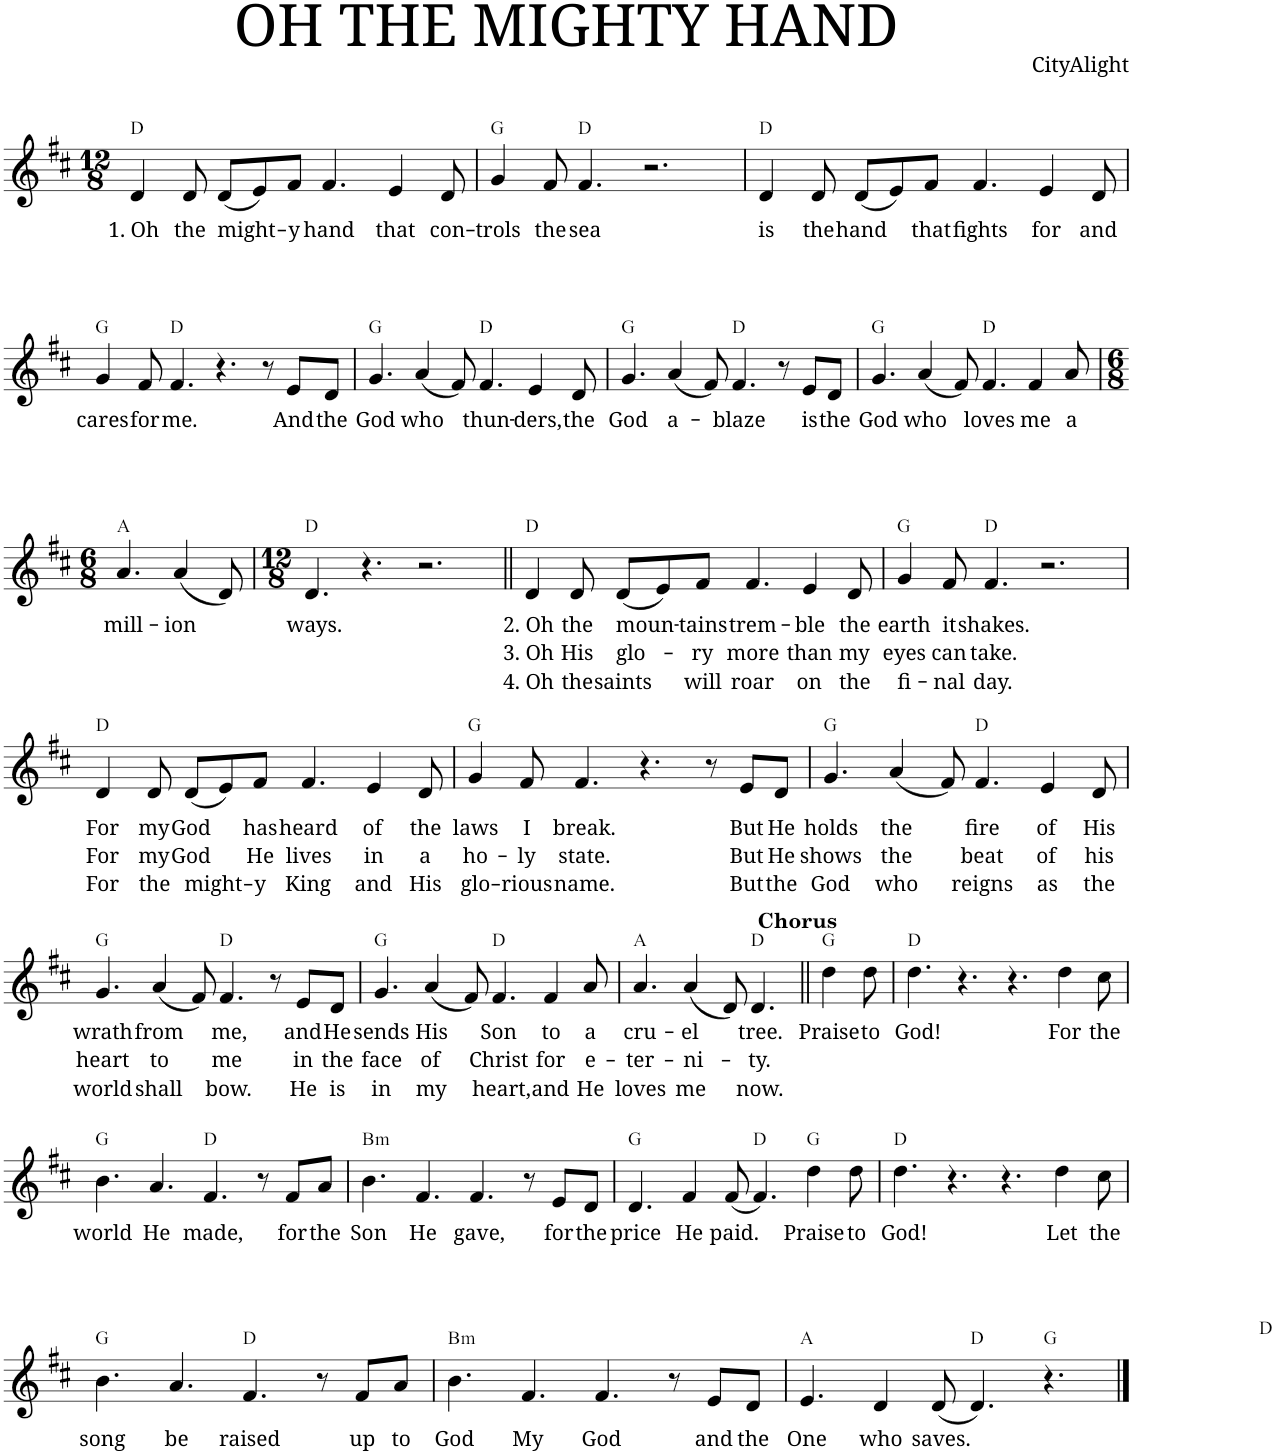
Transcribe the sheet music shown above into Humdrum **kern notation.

**kern	**text	**text	**text	**harte
*part1	*part1	*part1	*part1	*part1
*staff1	*staff1	*staff1	*staff1	*
*I"Piano	*	*	*	*
*I'Pno.	*	*	*	*
*clefG2	*	*	*	*
*k[f#c#]	*	*	*	*
*M12/8	*	*	*	*
=1	=1	=1	=1	=1
!	!LO:LY:b	!	!	!
4d/	1. Oh	.	.	D:maj
!	!LO:LY:b	!	!	!
8d/	the	.	.	.
!	!LO:LY:b	!	!	!
(8d/L	might-	.	.	.
8e/)	.	.	.	.
!	!LO:LY:b	!	!	!
8f#/J	-y	.	.	.
!	!LO:LY:b	!	!	!
4.f#/	hand	.	.	.
!	!LO:LY:b	!	!	!
4e/	that	.	.	.
!	!LO:LY:b	!	!	!
8d/	con-	.	.	.
=2	=2	=2	=2	=2
!	!LO:LY:b	!	!	!
4g/	-trols	.	.	G:maj
!	!LO:LY:b	!	!	!
8f#/	the	.	.	.
!	!LO:LY:b	!	!	!
4.f#/	sea	.	.	D:maj
2.r	.	.	.	.
=3	=3	=3	=3	=3
!	!LO:LY:b	!	!	!
4d/	is	.	.	D:maj
!	!LO:LY:b	!	!	!
8d/	the	.	.	.
!	!LO:LY:b	!	!	!
(8d/L	hand	.	.	.
8e/)	.	.	.	.
!	!LO:LY:b	!	!	!
8f#/J	that	.	.	.
!	!LO:LY:b	!	!	!
4.f#/	fights	.	.	.
!	!LO:LY:b	!	!	!
4e/	for	.	.	.
!	!LO:LY:b	!	!	!
8d/	and	.	.	.
!!LO:LB:g=z
=4	=4	=4	=4	=4
!	!LO:LY:b	!	!	!
4g/	cares	.	.	G:maj
!	!LO:LY:b	!	!	!
8f#/	for	.	.	.
!	!LO:LY:b	!	!	!
4.f#/	me.	.	.	D:maj
4.r	.	.	.	.
8r	.	.	.	.
!	!LO:LY:b	!	!	!
8e/L	And	.	.	.
!	!LO:LY:b	!	!	!
8d/J	the	.	.	.
=5	=5	=5	=5	=5
!	!LO:LY:b	!	!	!
4.g/	God	.	.	G:maj
!	!LO:LY:b	!	!	!
(4a/	who	.	.	.
8f#/)	.	.	.	.
!	!LO:LY:b	!	!	!
4.f#/	thun-	.	.	D:maj
!	!LO:LY:b	!	!	!
4e/	-ders,	.	.	.
!	!LO:LY:b	!	!	!
8d/	the	.	.	.
=6	=6	=6	=6	=6
!	!LO:LY:b	!	!	!
4.g/	God	.	.	G:maj
!	!LO:LY:b	!	!	!
(4a/	a-	.	.	.
8f#/)	.	.	.	.
!	!LO:LY:b	!	!	!
4.f#/	-blaze	.	.	D:maj
8r	.	.	.	.
!	!LO:LY:b	!	!	!
8e/L	is	.	.	.
!	!LO:LY:b	!	!	!
8d/J	the	.	.	.
=7	=7	=7	=7	=7
!	!LO:LY:b	!	!	!
4.g/	God	.	.	G:maj
!	!LO:LY:b	!	!	!
(4a/	who	.	.	.
8f#/)	.	.	.	.
!	!LO:LY:b	!	!	!
4.f#/	loves	.	.	D:maj
!	!LO:LY:b	!	!	!
4f#/	me	.	.	.
!	!LO:LY:b	!	!	!
8a/	a	.	.	.
!!LO:LB:g=z
=8	=8	=8	=8	=8
*M6/8	*	*	*	*
!	!LO:LY:b	!	!	!
4.a/	mill-	.	.	A:maj
!	!LO:LY:b	!	!	!
(4a/	-ion	.	.	.
8d/)	.	.	.	.
=9	=9	=9	=9	=9
*M12/8	*	*	*	*
!	!LO:LY:b	!	!	!
4.d/	ways.	.	.	D:maj
4.r	.	.	.	.
2.r	.	.	.	.
=10||	=10||	=10||	=10||	=10||
!	!LO:LY:b	!LO:LY:b	!LO:LY:b	!
4d/	2. Oh	3. Oh	4. Oh	D:maj
!	!LO:LY:b	!LO:LY:b	!LO:LY:b	!
8d/	the	His	the	.
!	!LO:LY:b	!LO:LY:b	!LO:LY:b	!
(8d/L	moun-	glo-	saints	.
8e/)	.	.	.	.
!	!LO:LY:b	!LO:LY:b	!LO:LY:b	!
8f#/J	-tains	-ry	will	.
!	!LO:LY:b	!LO:LY:b	!LO:LY:b	!
4.f#/	trem-	more	roar	.
!	!LO:LY:b	!LO:LY:b	!LO:LY:b	!
4e/	-ble	than	on	.
!	!LO:LY:b	!LO:LY:b	!LO:LY:b	!
8d/	the	my	the	.
=11	=11	=11	=11	=11
!	!LO:LY:b	!LO:LY:b	!LO:LY:b	!
4g/	earth	eyes	fi-	G:maj
!	!LO:LY:b	!LO:LY:b	!LO:LY:b	!
8f#/	it	can	-nal	.
!	!LO:LY:b	!LO:LY:b	!LO:LY:b	!
4.f#/	shakes.	take.	day.	D:maj
2.r	.	.	.	.
!!LO:LB:g=z
=12	=12	=12	=12	=12
!	!LO:LY:b	!LO:LY:b	!LO:LY:b	!
4d/	For	For	For	D:maj
!	!LO:LY:b	!LO:LY:b	!LO:LY:b	!
8d/	my	my	the	.
!	!LO:LY:b	!LO:LY:b	!LO:LY:b	!
(8d/L	God	God	might-	.
8e/)	.	.	.	.
!	!LO:LY:b	!LO:LY:b	!LO:LY:b	!
8f#/J	has	He	-y	.
!	!LO:LY:b	!LO:LY:b	!LO:LY:b	!
4.f#/	heard	lives	King	.
!	!LO:LY:b	!LO:LY:b	!LO:LY:b	!
4e/	of	in	and	.
!	!LO:LY:b	!LO:LY:b	!LO:LY:b	!
8d/	the	a	His	.
=13	=13	=13	=13	=13
!	!LO:LY:b	!LO:LY:b	!LO:LY:b	!
4g/	laws	ho-	glo-	G:maj
!	!LO:LY:b	!LO:LY:b	!LO:LY:b	!
8f#/	I	-ly	-rious	.
!	!LO:LY:b	!LO:LY:b	!LO:LY:b	!
4.f#/	break.	state.	name.	.
4.r	.	.	.	.
8r	.	.	.	.
!	!LO:LY:b	!LO:LY:b	!LO:LY:b	!
8e/L	But	But	But	.
!	!LO:LY:b	!LO:LY:b	!LO:LY:b	!
8d/J	He	He	the	.
=14	=14	=14	=14	=14
!	!LO:LY:b	!LO:LY:b	!LO:LY:b	!
4.g/	holds	shows	God	G:maj
!	!LO:LY:b	!LO:LY:b	!LO:LY:b	!
(4a/	the	the	who	.
8f#/)	.	.	.	.
!	!LO:LY:b	!LO:LY:b	!LO:LY:b	!
4.f#/	fire	beat	reigns	D:maj
!	!LO:LY:b	!LO:LY:b	!LO:LY:b	!
4e/	of	of	as	.
!	!LO:LY:b	!LO:LY:b	!LO:LY:b	!
8d/	His	his	the	.
!!LO:LB:g=z
=15	=15	=15	=15	=15
!	!LO:LY:b	!LO:LY:b	!LO:LY:b	!
4.g/	wrath	heart	world	G:maj
!	!LO:LY:b	!LO:LY:b	!LO:LY:b	!
(4a/	from	to	shall	.
8f#/)	.	.	.	.
!	!LO:LY:b	!LO:LY:b	!LO:LY:b	!
4.f#/	me,	me	bow.	D:maj
8r	.	.	.	.
!	!LO:LY:b	!LO:LY:b	!LO:LY:b	!
8e/L	and	in	He	.
!	!LO:LY:b	!LO:LY:b	!LO:LY:b	!
8d/J	He	the	is	.
=16	=16	=16	=16	=16
!	!LO:LY:b	!LO:LY:b	!LO:LY:b	!
4.g/	sends	face	in	G:maj
!	!LO:LY:b	!LO:LY:b	!LO:LY:b	!
(4a/	His	of	my	.
8f#/)	.	.	.	.
!	!LO:LY:b	!LO:LY:b	!LO:LY:b	!
4.f#/	Son	Christ	heart,	D:maj
!	!LO:LY:b	!LO:LY:b	!LO:LY:b	!
4f#/	to	for	and	.
!	!LO:LY:b	!LO:LY:b	!LO:LY:b	!
8a/	a	e-	He	.
=17	=17	=17	=17	=17
!	!LO:LY:b	!LO:LY:b	!LO:LY:b	!
4.a/	cru-	-ter-	loves	A:maj
!	!LO:LY:b	!LO:LY:b	!LO:LY:b	!
(4a/	-el	-ni-	me	.
8d/)	.	.	.	.
!	!LO:LY:b	!LO:LY:b	!LO:LY:b	!
4.d/	tree.	-ty.	now.	D:maj
!LO:TX:a:B:t=Chorus	!	!	!	!
!	!LO:LY:b	!	!	!
4dd\	Praise	.	.	G:maj
!	!LO:LY:b	!	!	!
8dd\	to	.	.	.
=18	=18	=18	=18	=18
!	!LO:LY:b	!	!	!
4.dd\	God!	.	.	D:maj
4.r	.	.	.	.
4.r	.	.	.	.
!	!LO:LY:b	!	!	!
4dd\	For	.	.	.
!	!LO:LY:b	!	!	!
8cc#\	the	.	.	.
!!LO:LB:g=z
=19	=19	=19	=19	=19
!	!LO:LY:b	!	!	!
4.b\	world	.	.	G:maj
!	!LO:LY:b	!	!	!
4.a/	He	.	.	.
!	!LO:LY:b	!	!	!
4.f#/	made,	.	.	D:maj
8r	.	.	.	.
!	!LO:LY:b	!	!	!
8f#/L	for	.	.	.
!	!LO:LY:b	!	!	!
8a/J	the	.	.	.
=20	=20	=20	=20	=20
!	!LO:LY:b	!	!	!LO:H:kt=m
4.b\	Son	.	.	B:min
!	!LO:LY:b	!	!	!
4.f#/	He	.	.	.
!	!LO:LY:b	!	!	!
4.f#/	gave,	.	.	.
8r	.	.	.	.
!	!LO:LY:b	!	!	!
8e/L	for	.	.	.
!	!LO:LY:b	!	!	!
8d/J	the	.	.	.
=21	=21	=21	=21	=21
!	!LO:LY:b	!	!	!
4.d/	price	.	.	G:maj
!	!LO:LY:b	!	!	!
4f#/	He	.	.	.
!	!LO:LY:b	!	!	!
(8f#/	paid.	.	.	.
4.f#/)	.	.	.	D:maj
!	!LO:LY:b	!	!	!
4dd\	Praise	.	.	G:maj
!	!LO:LY:b	!	!	!
8dd\	to	.	.	.
=22	=22	=22	=22	=22
!	!LO:LY:b	!	!	!
4.dd\	God!	.	.	D:maj
4.r	.	.	.	.
4.r	.	.	.	.
!	!LO:LY:b	!	!	!
4dd\	Let	.	.	.
!	!LO:LY:b	!	!	!
8cc#\	the	.	.	.
!!LO:LB:g=z
=23	=23	=23	=23	=23
!	!LO:LY:b	!	!	!
4.b\	song	.	.	G:maj
!	!LO:LY:b	!	!	!
4.a/	be	.	.	.
!	!LO:LY:b	!	!	!
4.f#/	raised	.	.	D:maj
8r	.	.	.	.
!	!LO:LY:b	!	!	!
8f#/L	up	.	.	.
!	!LO:LY:b	!	!	!
8a/J	to	.	.	.
=24	=24	=24	=24	=24
!	!LO:LY:b	!	!	!LO:H:kt=m
4.b\	God	.	.	B:min
!	!LO:LY:b	!	!	!
4.f#/	My	.	.	.
!	!LO:LY:b	!	!	!
4.f#/	God	.	.	.
8r	.	.	.	.
!	!LO:LY:b	!	!	!
8e/L	and	.	.	.
!	!LO:LY:b	!	!	!
8d/J	the	.	.	.
=25	=25	=25	=25	=25
!	!LO:LY:b	!	!	!
4.e/	One	.	.	A:maj
!	!LO:LY:b	!	!	!
4d/	who	.	.	.
!	!LO:LY:b	!	!	!
(8d/	saves.	.	.	.
4.d/)	.	.	.	D:maj
4.r	.	.	.	G:maj D:maj
==	==	==	==	==
*-	*-	*-	*-	*-
